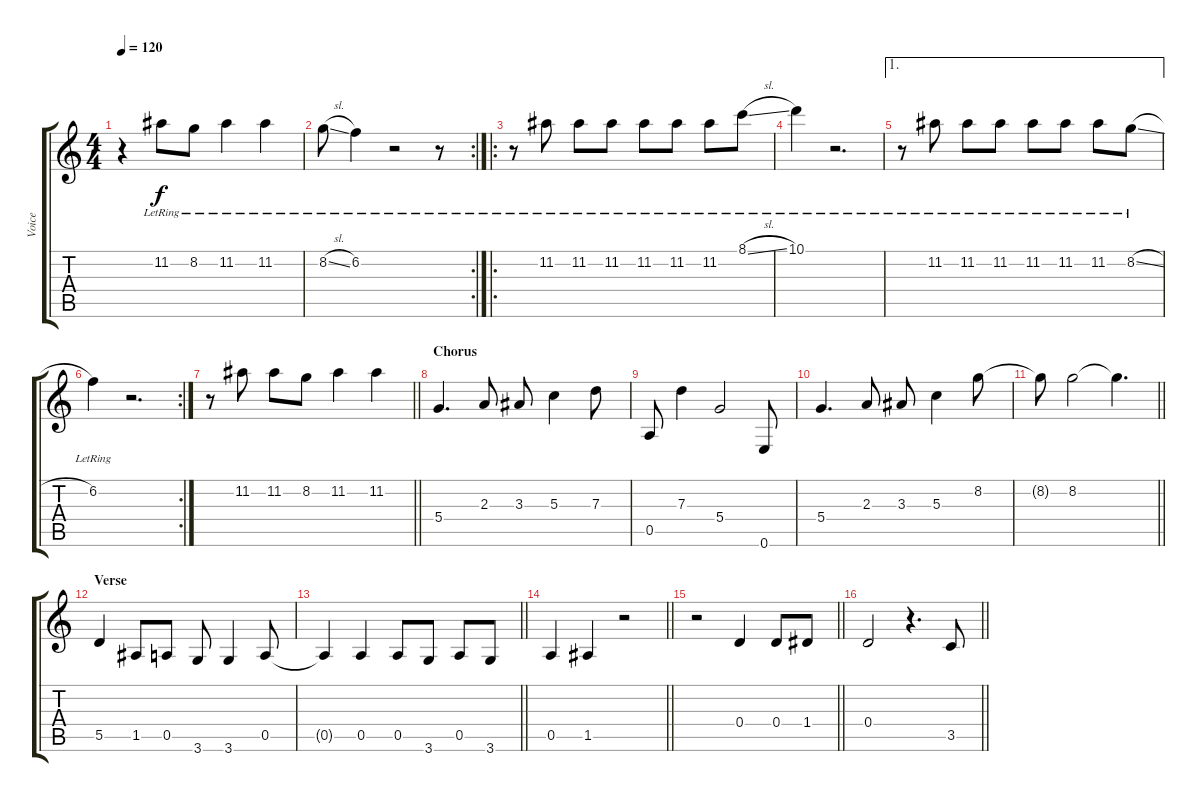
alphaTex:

\track ("Voice" "Voice") {instrument acousticguitarsteel}
\staff {score tabs}
\tuning (E4 B3 G3 D3 A2 E2) {hide}
\ts (4 4)
\tempo 120
\clef g2
\ks c
r.4{dy f} 11.2{lr}.8 8.2{lr}.8 11.2{lr}.4 11.2{lr}.4 |
\rc 2
8.2{sl lr}.8 6.2{lr}.4 r.2 r.8 |
\ro
r.8 11.2{lr}.8 11.2{lr}.8 11.2{lr}.8 11.2{lr}.8 11.2{lr}.8 11.2{lr}.8 8.1{sl lr}.8 |
10.1{lr}.4 r.2{d} |
\ae 1
r.8 11.2{lr}.8 11.2{lr}.8 11.2{lr}.8 11.2{lr}.8 11.2{lr}.8 11.2{lr}.8 8.2{sl lr}.8 |
\rc 2
6.2{lr}.4 r.2{d} |
\barLineRight lightlight
r.8 11.2.8 11.2.8 8.2.8 11.2.4 11.2.4 |
\section ("" "Chorus")
5.4.4{d} 2.3.8 3.3.8 5.3.4 7.3.8 |
0.5.8 7.3.4 5.4.2 0.6.8 |
5.4.4{d} 2.3.8 3.3.8 5.3.4 8.2.8 |
\barLineRight lightlight
8.2{t}.8 8.2.2 8.2{t}.4{d} |
\section ("" "Verse")
5.5.4 1.5.8 0.5.8 3.6.8 3.6.4 0.5.8 |
\barLineRight lightlight
0.5{t}.4 0.5.4 0.5.8 3.6.8 0.5.8 3.6.8 |
\barLineRight lightlight
0.5.4 1.5.4 r.2 |
\barLineRight lightlight
r.2 0.4.4 0.4.8 1.4.8 |
\barLineRight lightlight
0.4.2 r.4{d} 3.5.8
